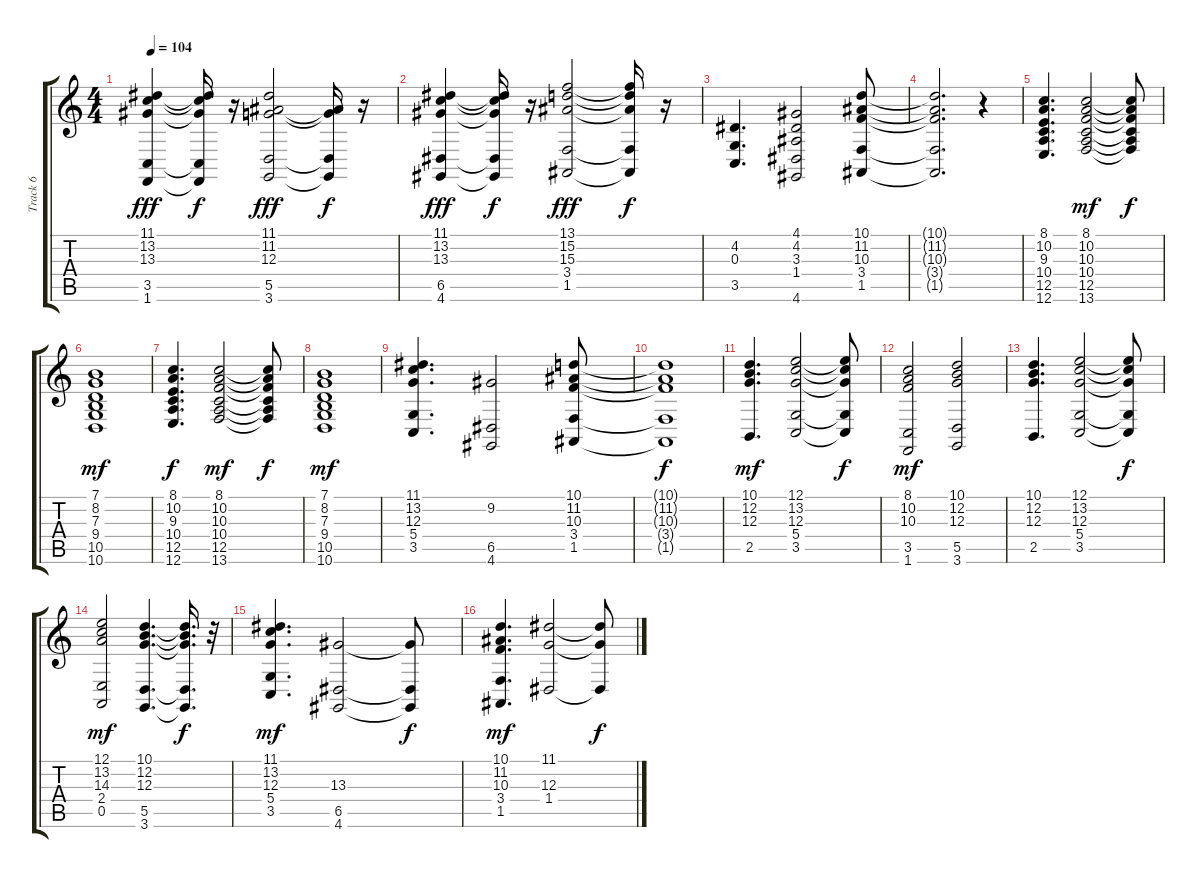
\track ("Track 6" "Track 6") {instrument stringensemble1}
\staff {score tabs}
\tuning (E4 B3 G3 D3 A2 E2) {hide}
\ts (4 4)
\tempo 104
\clef g2
\ks c
(11.1 13.2 13.3 3.5 1.6).4{dy fff} (11.1{t} 13.2{t} 13.3{t} 3.5{t} 1.6{t}).16{dy f} r.16 (11.1 11.2 12.3 5.5 3.6).2{dy fff} (11.2{t} 12.3{t} 5.5{t} 3.6{t}).16{dy f} r.16 |
(11.1 13.2 13.3 6.5 4.6).4{dy fff} (11.1{t} 13.2{t} 13.3{t} 6.5{t} 4.6{t}).16{dy f} r.16 (13.1 15.2 15.3 3.4 1.5).2{dy fff} (13.1{t} 15.2{t} 15.3{t} 3.4{t} 1.5{t}).16{dy f} r.16 |
(4.2 0.3 3.5).4{d} (4.1 4.2 3.3 1.4 4.6).2 (10.1 11.2 10.3 3.4 1.5).8 |
(10.1{t} 11.2{t} 10.3{t} 3.4{t} 1.5{t}).2{d} r.4 |
(8.1 10.2 9.3 10.4 12.5 12.6).4{d} (8.1 10.2 10.3 10.4 12.5 13.6).2{dy mf} (8.1{t} 10.2{t} 10.3{t} 10.4{t} 12.5{t} 13.6{t}).8{dy f} |
(7.1 8.2 7.3 9.4 10.5 10.6).1{dy mf} |
(8.1 10.2 9.3 10.4 12.5 12.6).4{d dy f} (8.1 10.2 10.3 10.4 12.5 13.6).2{dy mf} (8.1{t} 10.2{t} 10.3{t} 10.4{t} 12.5{t} 13.6{t}).8{dy f} |
(7.1 8.2 7.3 9.4 10.5 10.6).1{dy mf} |
(11.1 13.2 12.3 5.4 3.5).4{d} (9.2 6.5 4.6).2 (10.1 11.2 10.3 3.4 1.5).8 |
(10.1{t} 11.2{t} 10.3{t} 3.4{t} 1.5{t}).1{dy f} |
(10.1 12.2 12.3 2.5).4{d dy mf} (12.1 13.2 12.3 5.4 3.5).2 (12.1{t} 13.2{t} 12.3{t} 5.4{t} 3.5{t}).8{dy f} |
(8.1 10.2 10.3 3.5 1.6).2{dy mf} (10.1 12.2 12.3 5.5 3.6).2 |
(10.1 12.2 12.3 2.5).4{d} (12.1 13.2 12.3 5.4 3.5).2 (12.1{t} 13.2{t} 12.3{t} 5.4{t} 3.5{t}).8{dy f} |
(12.1 13.2 14.3 2.4 0.5).2{dy mf} (10.1 12.2 12.3 5.5 3.6).4{d} (10.1{t} 12.2{t} 12.3{t} 5.5{t} 3.6{t}).16{d dy f} r.32 |
(11.1 13.2 12.3 5.4 3.5).4{d dy mf} (13.3 6.5 4.6).2 (13.3{t} 6.5{t} 4.6{t}).8{dy f} |
(10.1 11.2 10.3 3.4 1.5).4{d dy mf} (11.1 12.3 1.4).2 (11.1{t} 12.3{t} 1.4{t}).8{dy f}
